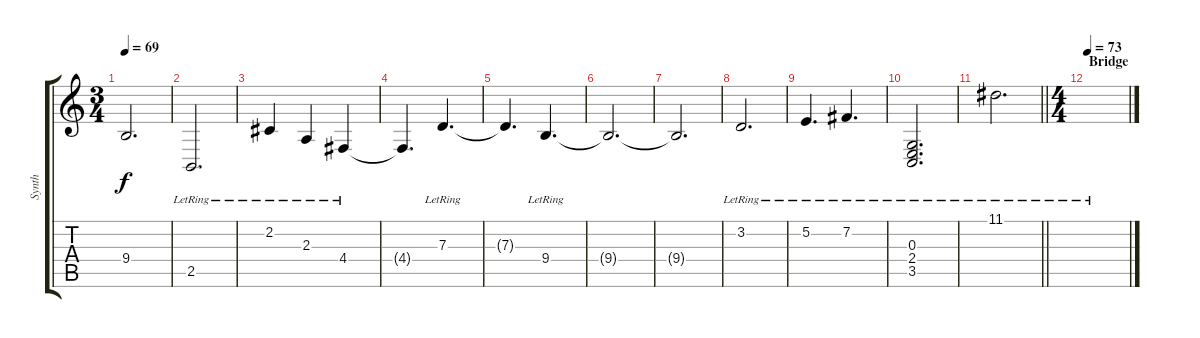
\track ("Synth" "Synth") {instrument stringensemble2}
\staff {score tabs}
\tuning (E4 B3 G3 D3 A2 D2) {hide}
\ts (3 4)
\tempo 69
\clef g2
\ks c
9.4{t}.2{d dy f} |
2.5{lr}.2{d} |
2.2{lr}.4 2.3{lr}.4 4.4{lr}.4 |
4.4{t}.4{d} 7.3{lr}.4{d} |
7.3{t}.4{d} 9.4{lr}.4{d} |
9.4{t}.2{d} |
9.4{t}.2{d} |
3.2{lr}.2{d} |
5.2{lr}.4{d} 7.2{lr}.4{d} |
(0.3{lr} 2.4{lr} 3.5{lr}).2{d} |
\barLineRight lightlight
11.1{lr}.2{d} |
\ts (4 4)
\section ("" "Bridge")
\tempo 73
